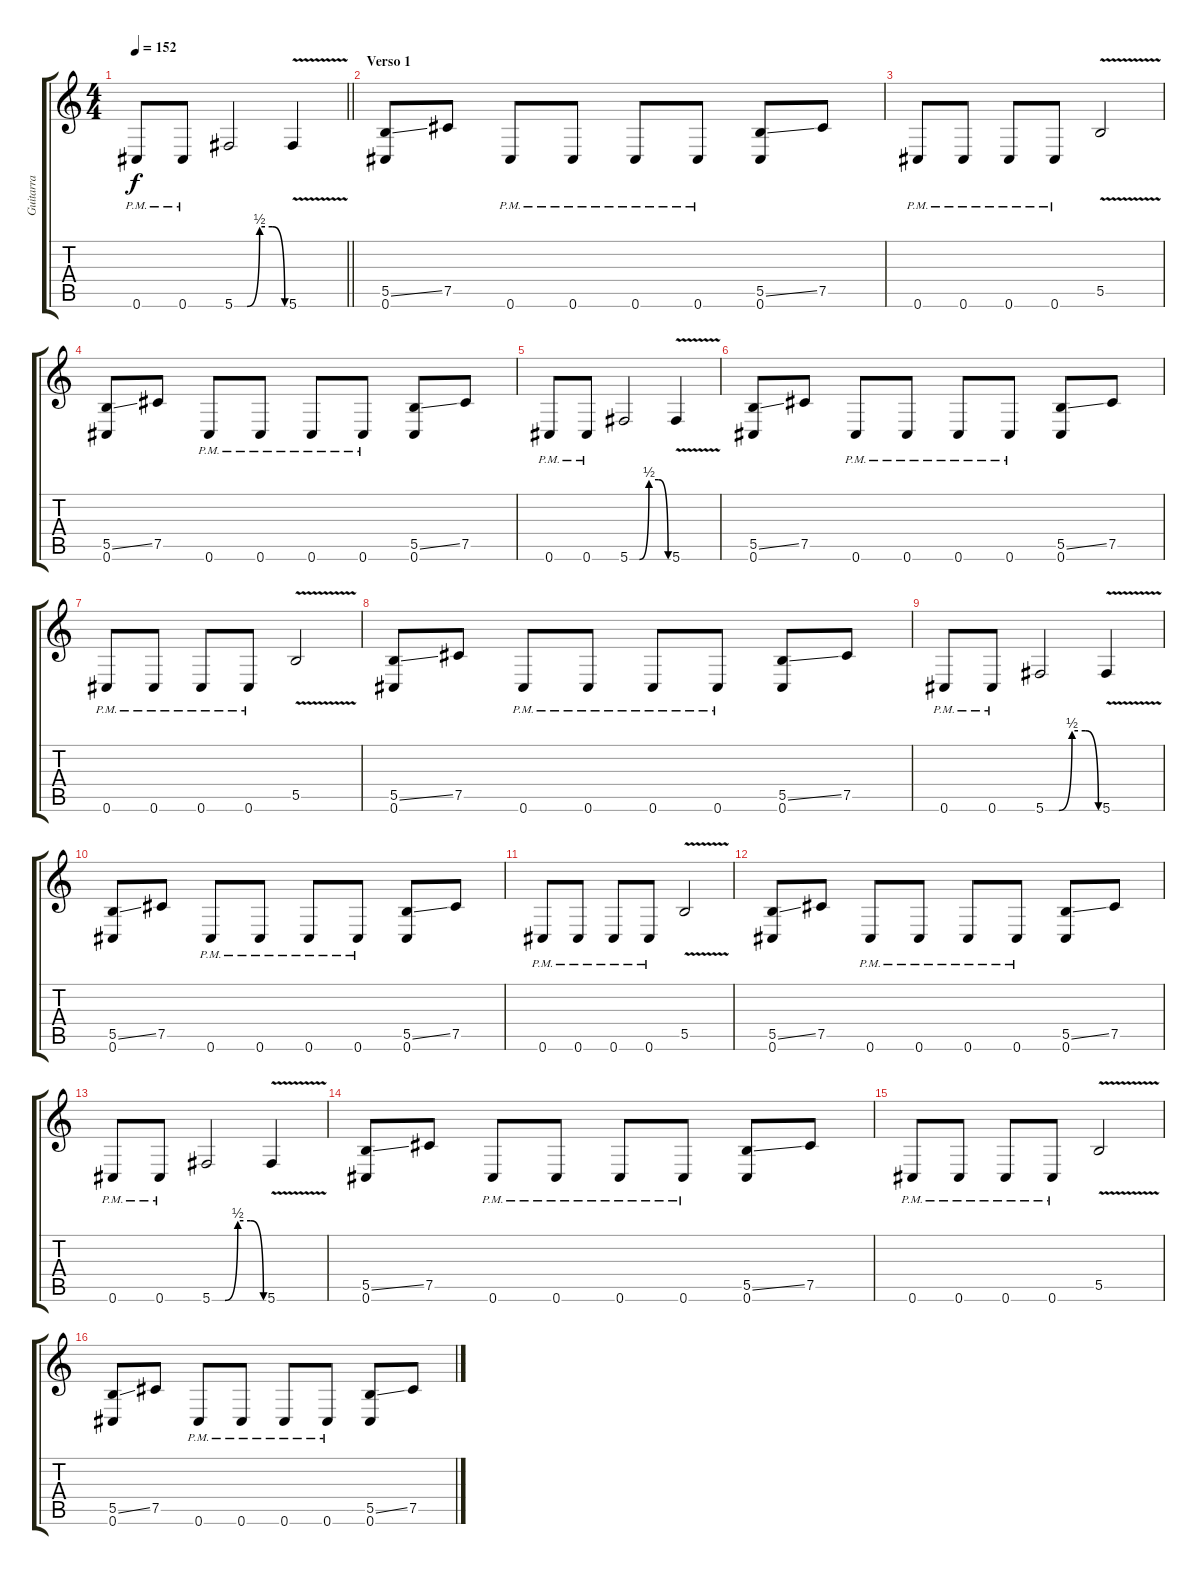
\track ("Guitarra" "Guitarra") {instrument distortionguitar}
\staff {score tabs}
\tuning (Db4 Ab3 E3 B2 Gb2 Db2) {hide}
\ts (4 4)
\tempo 152
\clef g2
\barLineRight lightlight
\ks c
0.6{pm}.8{dy f} 0.6{pm}.8 5.6{be (custom 0 0 15 0 30 2 45 2 60 0)}.2 5.6{v}.4 |
\section ("" "Verso 1")
(5.5{ss} 0.6).8 7.5.8 0.6{pm}.8 0.6{pm}.8 0.6{pm}.8 0.6{pm}.8 (5.5{ss} 0.6).8 7.5.8 |
0.6{pm}.8 0.6{pm}.8 0.6{pm}.8 0.6{pm}.8 5.5{v}.2 |
(5.5{ss} 0.6).8 7.5.8 0.6{pm}.8 0.6{pm}.8 0.6{pm}.8 0.6{pm}.8 (5.5{ss} 0.6).8 7.5.8 |
0.6{pm}.8 0.6{pm}.8 5.6{be (custom 0 0 15 0 30 2 45 2 60 0)}.2 5.6{v}.4 |
(5.5{ss} 0.6).8 7.5.8 0.6{pm}.8 0.6{pm}.8 0.6{pm}.8 0.6{pm}.8 (5.5{ss} 0.6).8 7.5.8 |
0.6{pm}.8 0.6{pm}.8 0.6{pm}.8 0.6{pm}.8 5.5{v}.2 |
(5.5{ss} 0.6).8 7.5.8 0.6{pm}.8 0.6{pm}.8 0.6{pm}.8 0.6{pm}.8 (5.5{ss} 0.6).8 7.5.8 |
0.6{pm}.8 0.6{pm}.8 5.6{be (custom 0 0 15 0 30 2 45 2 60 0)}.2 5.6{v}.4 |
(5.5{ss} 0.6).8 7.5.8 0.6{pm}.8 0.6{pm}.8 0.6{pm}.8 0.6{pm}.8 (5.5{ss} 0.6).8 7.5.8 |
0.6{pm}.8 0.6{pm}.8 0.6{pm}.8 0.6{pm}.8 5.5{v}.2 |
(5.5{ss} 0.6).8 7.5.8 0.6{pm}.8 0.6{pm}.8 0.6{pm}.8 0.6{pm}.8 (5.5{ss} 0.6).8 7.5.8 |
0.6{pm}.8 0.6{pm}.8 5.6{be (custom 0 0 15 0 30 2 45 2 60 0)}.2 5.6{v}.4 |
(5.5{ss} 0.6).8 7.5.8 0.6{pm}.8 0.6{pm}.8 0.6{pm}.8 0.6{pm}.8 (5.5{ss} 0.6).8 7.5.8 |
0.6{pm}.8 0.6{pm}.8 0.6{pm}.8 0.6{pm}.8 5.5{v}.2 |
(5.5{ss} 0.6).8 7.5.8 0.6{pm}.8 0.6{pm}.8 0.6{pm}.8 0.6{pm}.8 (5.5{ss} 0.6).8 7.5.8
